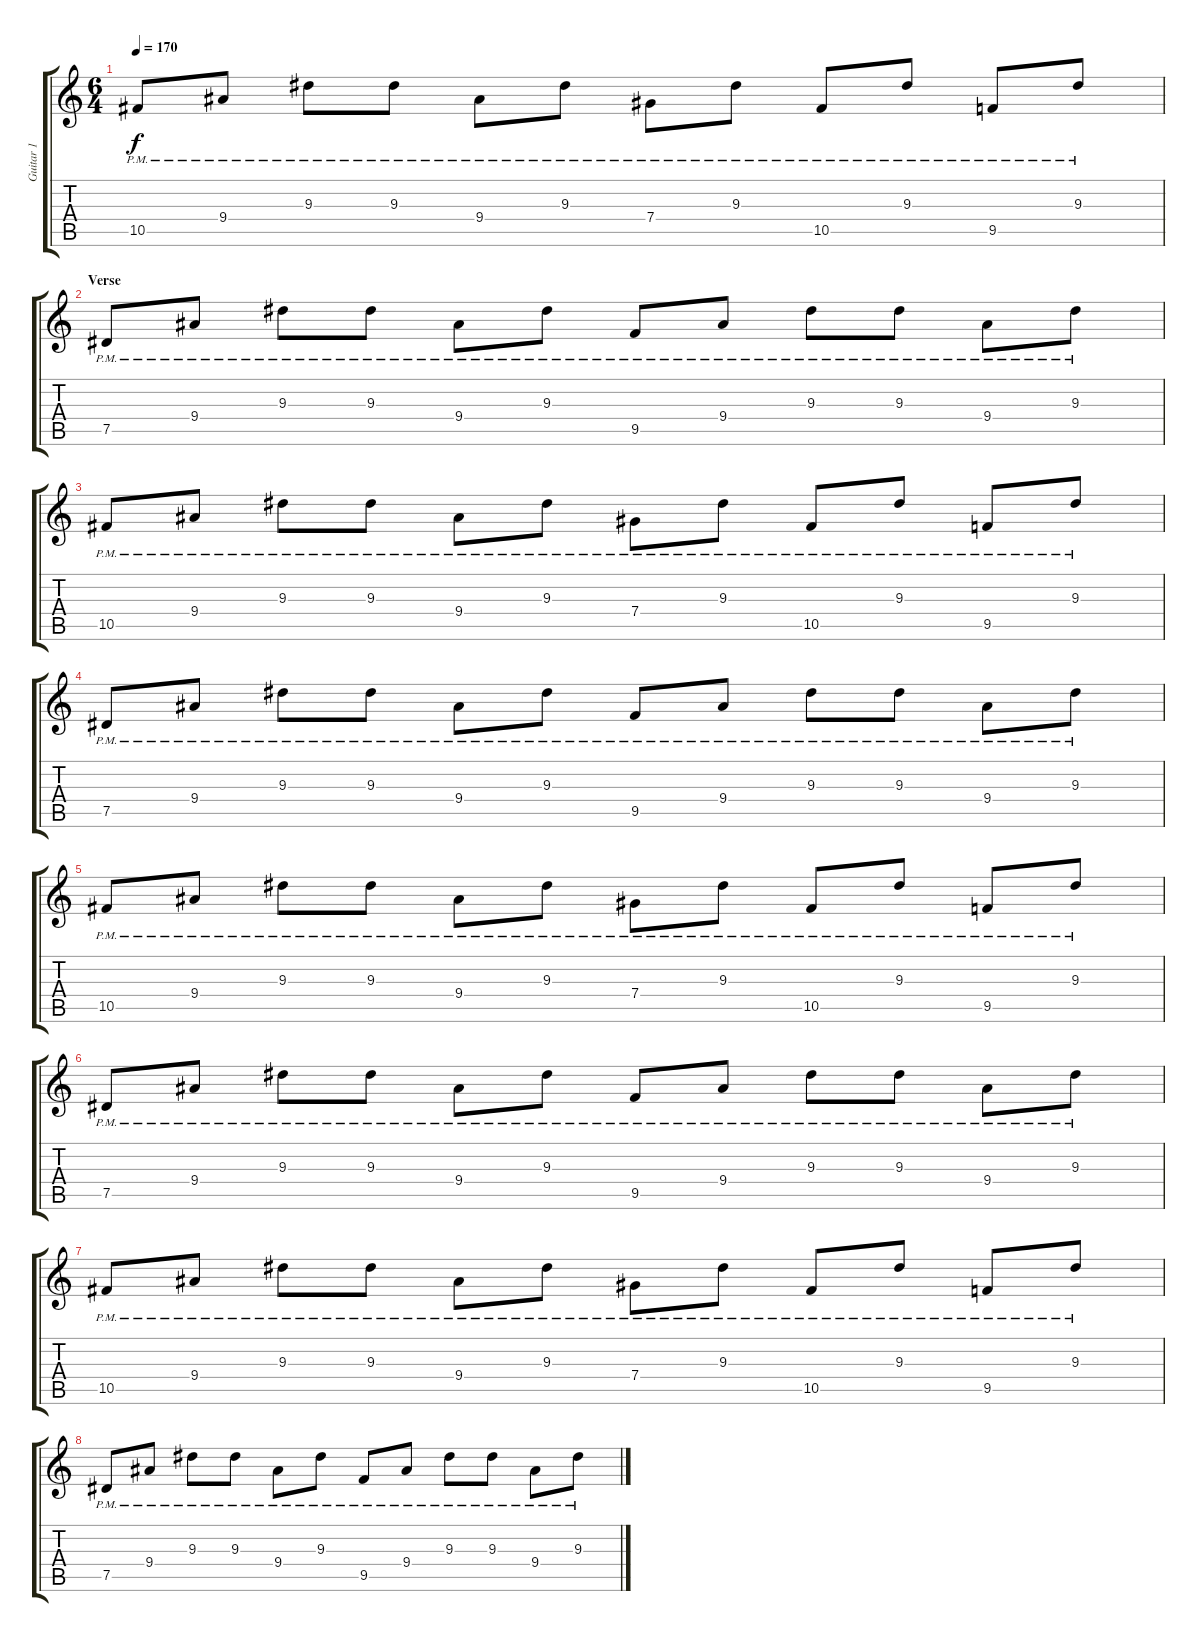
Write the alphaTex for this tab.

\track ("Guitar 1" "Guitar 1") {instrument distortionguitar}
\staff {score tabs}
\tuning (Eb4 Bb3 Gb3 Db3 Ab2 Eb2) {hide}
\ts (6 4)
\tempo 170
\clef g2
\ks c
10.5{pm}.8{dy f} 9.4{pm}.8 9.3{pm}.8 9.3{pm}.8 9.4{pm}.8 9.3{pm}.8 7.4{pm}.8 9.3{pm}.8 10.5{pm}.8 9.3{pm}.8 9.5{pm}.8 9.3{pm}.8 |
\section ("" "Verse")
7.5{pm}.8 9.4{pm}.8 9.3{pm}.8 9.3{pm}.8 9.4{pm}.8 9.3{pm}.8 9.5{pm}.8 9.4{pm}.8 9.3{pm}.8 9.3{pm}.8 9.4{pm}.8 9.3{pm}.8 |
10.5{pm}.8 9.4{pm}.8 9.3{pm}.8 9.3{pm}.8 9.4{pm}.8 9.3{pm}.8 7.4{pm}.8 9.3{pm}.8 10.5{pm}.8 9.3{pm}.8 9.5{pm}.8 9.3{pm}.8 |
7.5{pm}.8 9.4{pm}.8 9.3{pm}.8 9.3{pm}.8 9.4{pm}.8 9.3{pm}.8 9.5{pm}.8 9.4{pm}.8 9.3{pm}.8 9.3{pm}.8 9.4{pm}.8 9.3{pm}.8 |
10.5{pm}.8 9.4{pm}.8 9.3{pm}.8 9.3{pm}.8 9.4{pm}.8 9.3{pm}.8 7.4{pm}.8 9.3{pm}.8 10.5{pm}.8 9.3{pm}.8 9.5{pm}.8 9.3{pm}.8 |
7.5{pm}.8 9.4{pm}.8 9.3{pm}.8 9.3{pm}.8 9.4{pm}.8 9.3{pm}.8 9.5{pm}.8 9.4{pm}.8 9.3{pm}.8 9.3{pm}.8 9.4{pm}.8 9.3{pm}.8 |
10.5{pm}.8 9.4{pm}.8 9.3{pm}.8 9.3{pm}.8 9.4{pm}.8 9.3{pm}.8 7.4{pm}.8 9.3{pm}.8 10.5{pm}.8 9.3{pm}.8 9.5{pm}.8 9.3{pm}.8 |
7.5{pm}.8 9.4{pm}.8 9.3{pm}.8 9.3{pm}.8 9.4{pm}.8 9.3{pm}.8 9.5{pm}.8 9.4{pm}.8 9.3{pm}.8 9.3{pm}.8 9.4{pm}.8 9.3{pm}.8
